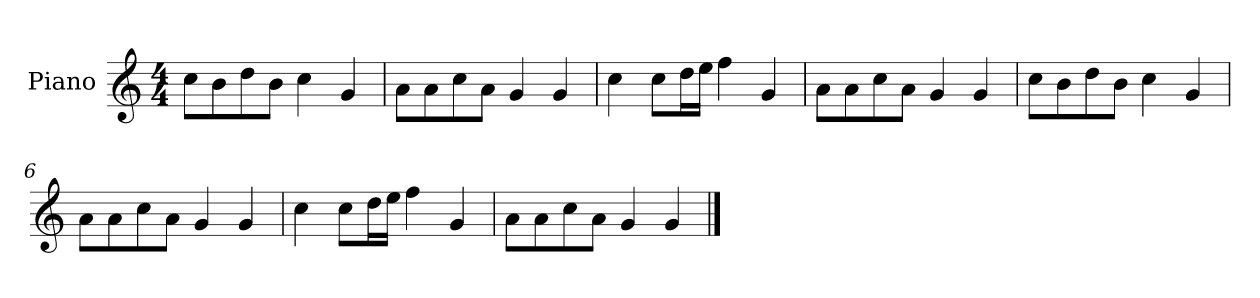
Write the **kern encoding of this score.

**kern
*part1
*staff1
*I"Piano
*I'P-no
*clefG2
*k[]
*M4/4
*MM90
=1
8cc\L
8b\
8dd\
8b\J
4cc\
4g/
=2
8a\L
8a\
8cc\
8a\J
4g/
4g/
=3
4cc\
8cc\L
16dd\L
16ee\JJ
4ff\
4g/
=4
8a\L
8a\
8cc\
8a\J
4g/
4g/
=5
8cc\L
8b\
8dd\
8b\J
4cc\
4g/
=6
8a\L
8a\
8cc\
8a\J
4g/
4g/
!!LO:LB:g=z
=7
4cc\
8cc\L
16dd\L
16ee\JJ
4ff\
4g/
=8
8a\L
8a\
8cc\
8a\J
4g/
4g/
==
*-
